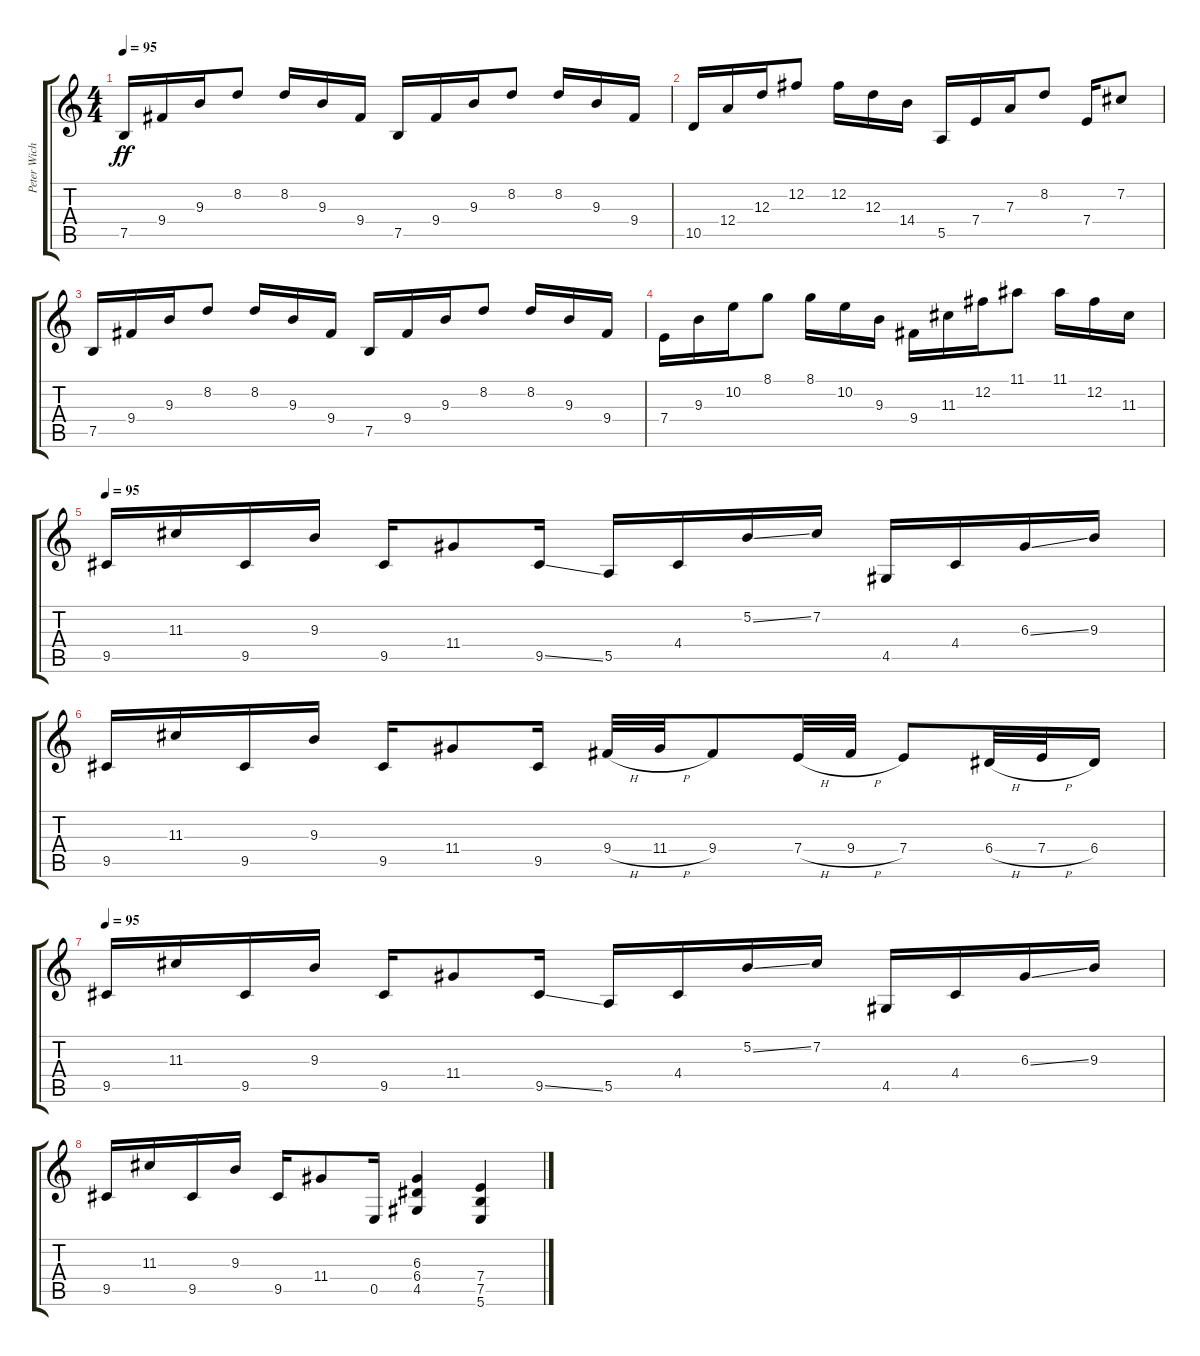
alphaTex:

\track ("Peter Wichers" "Peter Wich") {instrument distortionguitar}
\staff {score tabs}
\tuning (B3 Gb3 D3 A2 E2 B1) {hide}
\ts (4 4)
\tempo 95
\clef g2
\ks c
7.5.16{dy ff} 9.4.16 9.3.16 8.2.8 8.2.16 9.3.16 9.4.16 7.5.16 9.4.16 9.3.16 8.2.8 8.2.16 9.3.16 9.4.16 |
10.5.16 12.4.16 12.3.16 12.2.8 12.2.16 12.3.16 14.4.16 5.5.16 7.4.16 7.3.16 8.2.8 7.4.16 7.2.8 |
7.5.16 9.4.16 9.3.16 8.2.8 8.2.16 9.3.16 9.4.16 7.5.16 9.4.16 9.3.16 8.2.8 8.2.16 9.3.16 9.4.16 |
7.4.16 9.3.16 10.2.16 8.1.8 8.1.16 10.2.16 9.3.16 9.4.16 11.3.16 12.2.16 11.1.8 11.1.16 12.2.16 11.3.16 |
\tempo 95
9.5.16 11.3.16 9.5.16 9.3.16 9.5.16 11.4.8 9.5{ss}.16 5.5.16 4.4.16 5.2{ss}.16 7.2.16 4.5.16 4.4.16 6.3{ss}.16 9.3.16 |
9.5.16 11.3.16 9.5.16 9.3.16 9.5.16 11.4.8 9.5.16 9.4{h}.32 11.4{h}.32 9.4.8 7.4{h}.32 9.4{h}.32 7.4.8 6.4{h}.32 7.4{h}.32 6.4.16 |
\tempo 95
9.5.16 11.3.16 9.5.16 9.3.16 9.5.16 11.4.8 9.5{ss}.16 5.5.16 4.4.16 5.2{ss}.16 7.2.16 4.5.16 4.4.16 6.3{ss}.16 9.3.16 |
9.5.16 11.3.16 9.5.16 9.3.16 9.5.16 11.4.8 0.5.16 (6.3 6.4 4.5).4 (7.4 7.5 5.6).4
